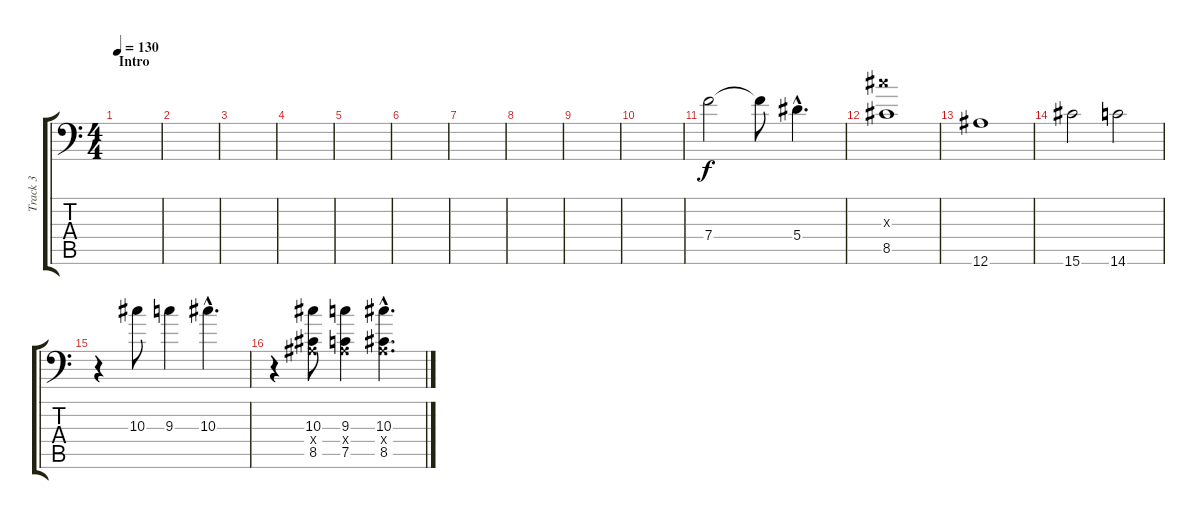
\track ("Track 3" "Track 3") {instrument distortionguitar}
\staff {score tabs}
\tuning (C4 G3 Eb3 Bb2 F2 Bb1) {hide}
\ts (4 4)
\section ("" "Intro")
\tempo 130
\clef f4
\ks c
|
|
|
|
|
|
|
|
|
|
7.4.2 7.4{t}.8 5.4{hac}.4{d} |
(10.3{x} 8.5).1 |
12.6.1 |
15.6.2 14.6.2 |
r.4 10.3.8 9.3.4 10.3{hac}.4{d} |
r.4 (10.3 0.4{x} 8.5).8 (9.3 0.4{x} 7.5).4 (10.3{hac} 0.4{hac x} 8.5{hac}).4{d}
